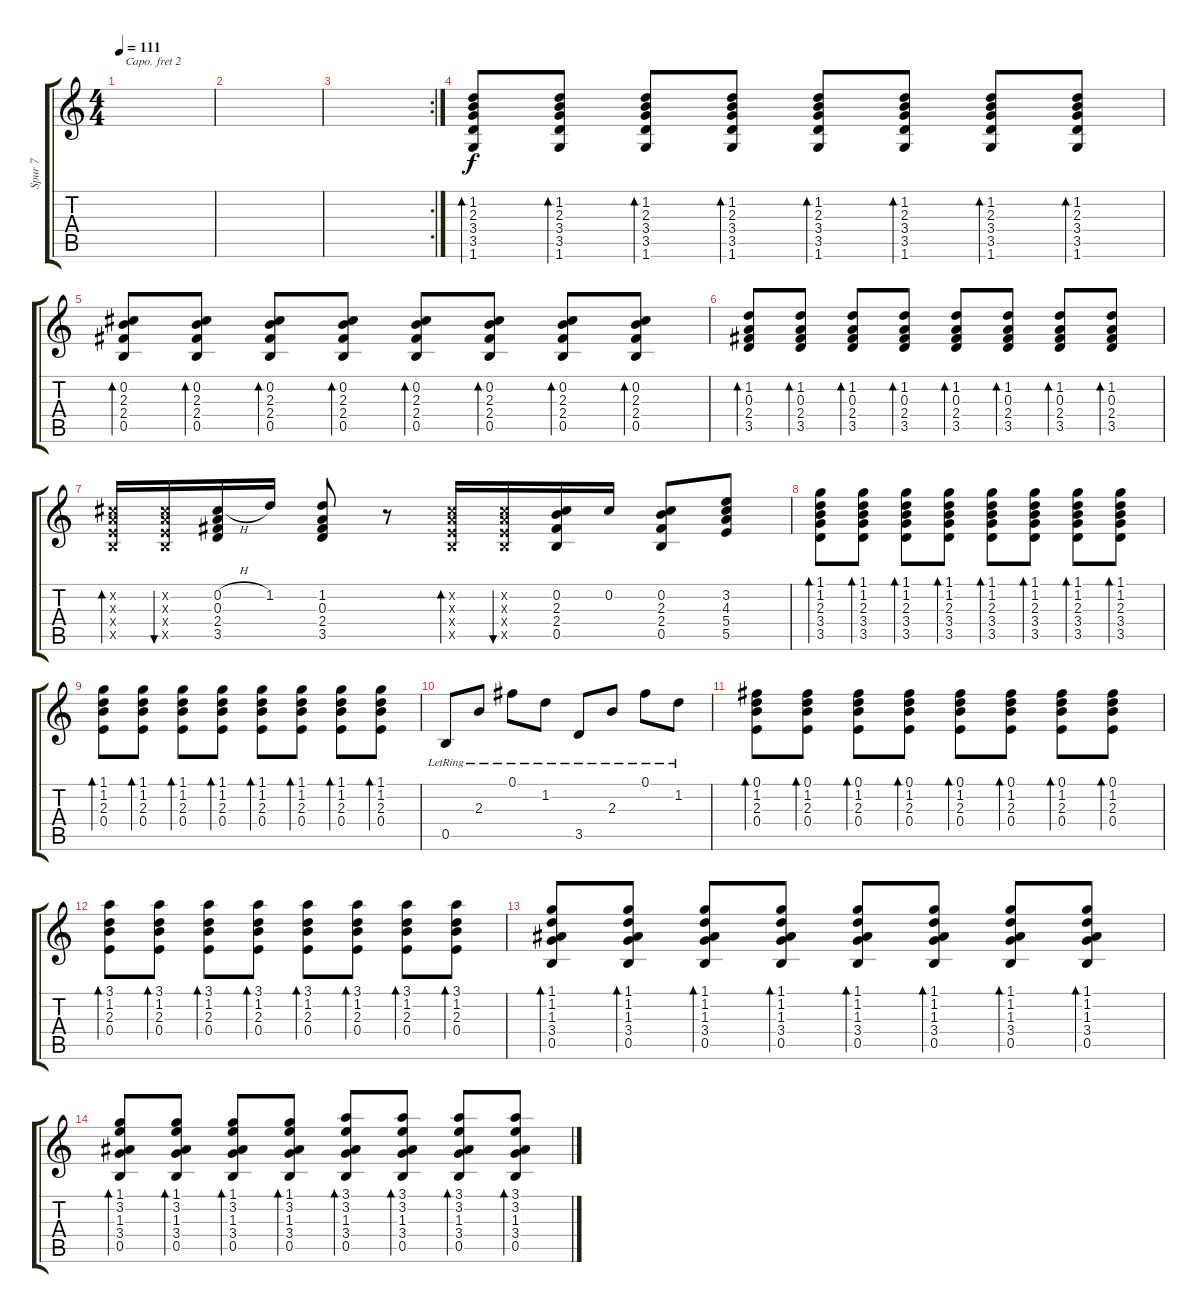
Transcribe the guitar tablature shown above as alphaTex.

\track ("Spur 7" "Spur 7") {instrument distortionguitar}
\staff {score tabs}
\capo 2
\tuning (E4 B3 G3 D3 A2 E2) {hide}
\ts (4 4)
\tempo 111
\clef g2
\ks c
|
|
\rc 2
|
(1.2 2.3 3.4 3.5 1.6).8{bd 60 volume 8} (1.2 2.3 3.4 3.5 1.6).8{bd 60} (1.2 2.3 3.4 3.5 1.6).8{bd 60} (1.2 2.3 3.4 3.5 1.6).8{bd 60} (1.2 2.3 3.4 3.5 1.6).8{bd 60} (1.2 2.3 3.4 3.5 1.6).8{bd 60} (1.2 2.3 3.4 3.5 1.6).8{bd 60} (1.2 2.3 3.4 3.5 1.6).8{bd 60} |
(0.2 2.3 2.4 0.5).8{bd 60} (0.2 2.3 2.4 0.5).8{bd 60} (0.2 2.3 2.4 0.5).8{bd 60} (0.2 2.3 2.4 0.5).8{bd 60} (0.2 2.3 2.4 0.5).8{bd 60} (0.2 2.3 2.4 0.5).8{bd 60} (0.2 2.3 2.4 0.5).8{bd 60} (0.2 2.3 2.4 0.5).8{bd 60} |
(1.2 0.3 2.4 3.5).8{bd 60} (1.2 0.3 2.4 3.5).8{bd 60} (1.2 0.3 2.4 3.5).8{bd 60} (1.2 0.3 2.4 3.5).8{bd 60} (1.2 0.3 2.4 3.5).8{bd 60} (1.2 0.3 2.4 3.5).8{bd 60} (1.2 0.3 2.4 3.5).8{bd 60} (1.2 0.3 2.4 3.5).8{bd 60} |
(0.2{x} 0.3{x} 0.4{x} 0.5{x}).16{bd 60} (0.2{x} 0.3{x} 0.4{x} 0.5{x}).16{bu 60} (0.2{h} 0.3 2.4 3.5).16 1.2.16 (1.2 0.3 2.4 3.5).8 r.8 (0.2{x} 0.3{x} 0.4{x} 0.5{x}).16{bd 60} (0.2{x} 0.3{x} 0.4{x} 0.5{x}).16{bu 60} (0.2 2.3 2.4 0.5).16 0.2.16 (0.2 2.3 2.4 0.5).8 (3.2 4.3 5.4 5.5).8 |
(1.1 1.2 2.3 3.4 3.5).8{bd 60} (1.1 1.2 2.3 3.4 3.5).8{bd 60} (1.1 1.2 2.3 3.4 3.5).8{bd 60} (1.1 1.2 2.3 3.4 3.5).8{bd 60} (1.1 1.2 2.3 3.4 3.5).8{bd 60} (1.1 1.2 2.3 3.4 3.5).8{bd 60} (1.1 1.2 2.3 3.4 3.5).8{bd 60} (1.1 1.2 2.3 3.4 3.5).8{bd 60} |
(1.1 1.2 2.3 0.4).8{bd 60} (1.1 1.2 2.3 0.4).8{bd 60} (1.1 1.2 2.3 0.4).8{bd 60} (1.1 1.2 2.3 0.4).8{bd 60} (1.1 1.2 2.3 0.4).8{bd 60} (1.1 1.2 2.3 0.4).8{bd 60} (1.1 1.2 2.3 0.4).8{bd 60} (1.1 1.2 2.3 0.4).8{bd 60} |
0.5{lr}.8 2.3{lr}.8 0.1{lr}.8 1.2{lr}.8 3.5{lr}.8 2.3{lr}.8 0.1{lr}.8 1.2{lr}.8 |
(0.1 1.2 2.3 0.4).8{bd 60} (0.1 1.2 2.3 0.4).8{bd 60} (0.1 1.2 2.3 0.4).8{bd 60} (0.1 1.2 2.3 0.4).8{bd 60} (0.1 1.2 2.3 0.4).8{bd 60} (0.1 1.2 2.3 0.4).8{bd 60} (0.1 1.2 2.3 0.4).8{bd 60} (0.1 1.2 2.3 0.4).8{bd 60} |
(3.1 1.2 2.3 0.4).8{bd 60} (3.1 1.2 2.3 0.4).8{bd 60} (3.1 1.2 2.3 0.4).8{bd 60} (3.1 1.2 2.3 0.4).8{bd 60} (3.1 1.2 2.3 0.4).8{bd 60} (3.1 1.2 2.3 0.4).8{bd 60} (3.1 1.2 2.3 0.4).8{bd 60} (3.1 1.2 2.3 0.4).8{bd 60} |
(1.1 1.2 1.3 3.4 0.5).8{bd 60} (1.1 1.2 1.3 3.4 0.5).8{bd 60} (1.1 1.2 1.3 3.4 0.5).8{bd 60} (1.1 1.2 1.3 3.4 0.5).8{bd 60} (1.1 1.2 1.3 3.4 0.5).8{bd 60} (1.1 1.2 1.3 3.4 0.5).8{bd 60} (1.1 1.2 1.3 3.4 0.5).8{bd 60} (1.1 1.2 1.3 3.4 0.5).8{bd 60} |
(1.1 3.2 1.3 3.4 0.5).8{bd 60} (1.1 3.2 1.3 3.4 0.5).8{bd 60} (1.1 3.2 1.3 3.4 0.5).8{bd 60} (1.1 3.2 1.3 3.4 0.5).8{bd 60} (3.1 3.2 1.3 3.4 0.5).8{bd 60} (3.1 3.2 1.3 3.4 0.5).8{bd 60} (3.1 3.2 1.3 3.4 0.5).8{bd 60} (3.1 3.2 1.3 3.4 0.5).8{bd 60}
